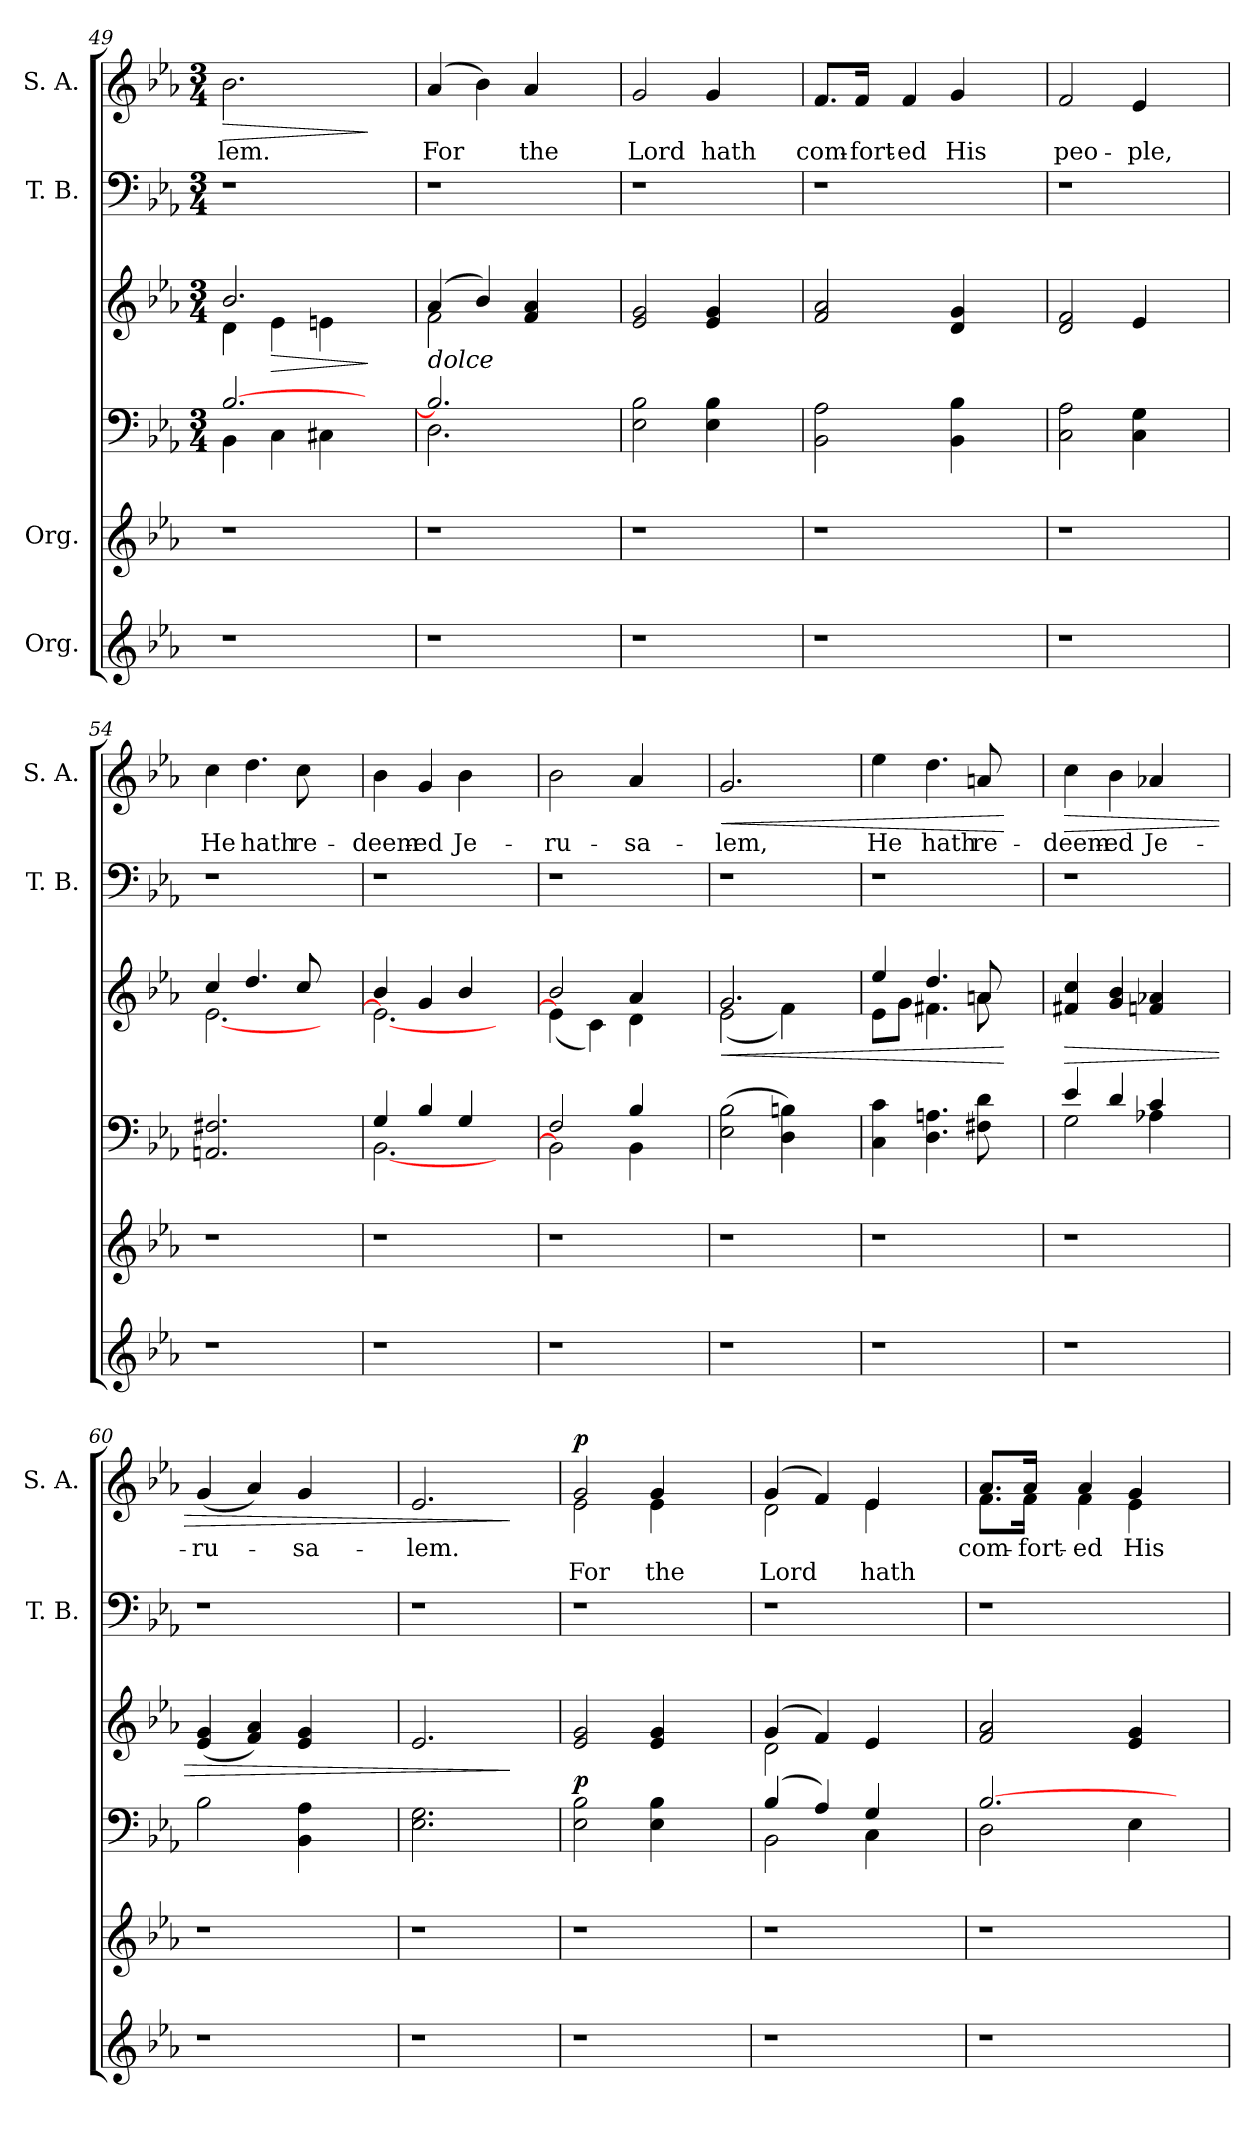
**kern	**kern	**kern	**dynam	**kern	**dynam	**kern	**kern	**text	**text	**dynam
*part6	*part5	*part4	*part4	*part3	*part3	*part2	*part1	*part1	*part1	*part1
*staff6	*staff5	*staff4	*staff4	*staff3	*staff3	*staff2	*staff1	*staff1	*staff1	*staff1
*I"Org.	*I"Org.	*	*	*	*	*I"T. B.	*I"S. A.	*	*	*
*	*	*	*	*	*	*I'T. B.	*I'S. A.	*	*	*
!!LO:PB:g=z
*clefG2	*clefG2	*clefF4	*	*clefG2	*	*clefF4	*clefG2	*	*	*
*k[b-e-a-]	*k[b-e-a-]	*k[b-e-a-]	*	*k[b-e-a-]	*	*k[b-e-a-]	*k[b-e-a-]	*	*	*
*E-:	*E-:	*E-:	*	*E-:	*	*E-:	*E-:	*	*	*
*	*	*M3/4	*	*M3/4	*	*M3/4	*M3/4	*	*	*
=49	=49	=49	=49	=49	=49	=49	=49	=49	=49	=49
*	*	*^	*	*^	*	*	*	*	*	*
!	!	!	!	!	!	!	!	!LO:N:vis=1	!	!LO:LY:b	!	!LO:HP:b
1r	1r	[>2.B-/	4BB-\	.	2.b-/	4d\	.	2.r	2.b-\	-lem.	.	>
!	!	!	!	!	!	!	!LO:HP:b	!	!	!	!	!
.	.	.	4C\	.	.	4e-\	>	.	.	.	.	.
.	.	.	4C#X\	.	.	4en\	.	.	.	.	.	.
.	.	4ryy	4ryy	.	4ryy	4ryy	]	4ryy	4ryy	.	.	]
=50	=50	=50	=50	=50	=50	=50	=50	=50	=50	=50	=50	=50
!	!	!LO:TX:a:i:t=dolce	!	!	!	!	!	!	!	!	!	!
!	!	!	!	!	!	!	!	!LO:N:vis=1	!	!LO:LY:b	!	!
1r	1r	2.B-/]	2.D\	.	(4a-/	2f\	.	2.r	(4a-/	For	.	.
.	.	.	.	.	4b-/)	.	.	.	4b-\)	.	.	.
!	!	!	!	!	!	!	!	!	!	!LO:LY:b	!	!
.	.	.	.	.	4f/ 4a-/	4ryy	.	.	4a-/	the	.	.
.	.	4ryy	4ryy	.	4ryy	4ryy	.	4ryy	4ryy	.	.	.
=51	=51	=51	=51	=51	=51	=51	=51	=51	=51	=51	=51	=51
!	!	!	!	!	!	!	!	!LO:N:vis=1	!	!LO:LY:b	!	!
*	*	*v	*v	*	*	*	*	*	*	*	*	*
*	*	*	*	*v	*v	*	*	*	*	*	*
1r	1r	2E-\ 2B-\	.	2e-/ 2g/	.	2.r	2g/	Lord	.	.
!	!	!	!	!	!	!	!	!LO:LY:b	!	!
.	.	4E-\ 4B-\	.	4e-/ 4g/	.	.	4g/	hath	.	.
.	.	4ryy	.	4ryy	.	4ryy	4ryy	.	.	.
=52	=52	=52	=52	=52	=52	=52	=52	=52	=52	=52
!	!	!	!	!	!	!LO:N:vis=1	!	!LO:LY:b	!	!
1r	1r	2BB-\ 2A-\	.	2f/ 2a-/	.	2.r	8.f/L	com-	.	.
!	!	!	!	!	!	!	!	!LO:LY:b	!	!
.	.	.	.	.	.	.	16f/Jk	-fort-	.	.
!	!	!	!	!	!	!	!	!LO:LY:b:rj	!	!
.	.	.	.	.	.	.	4f/	-ed	.	.
!	!	!	!	!	!	!	!	!LO:LY:b	!	!
.	.	4BB-\ 4B-\	.	4d/ 4g/	.	.	4g/	His	.	.
.	.	4ryy	.	4ryy	.	4ryy	4ryy	.	.	.
=53	=53	=53	=53	=53	=53	=53	=53	=53	=53	=53
!	!	!	!	!	!	!LO:N:vis=1	!	!LO:LY:b	!	!
1r	1r	2C\ 2A-\	.	2d/ 2f/	.	2.r	2f/	peo-	.	.
!	!	!	!	!	!	!	!	!LO:LY:b	!	!
.	.	4C\ 4G\	.	4e-/	.	.	4e-/	-ple,	.	.
.	.	4ryy	.	4ryy	.	4ryy	4ryy	.	.	.
!!LO:LB:g=z
=54	=54	=54	=54	=54	=54	=54	=54	=54	=54	=54
*	*	*	*	*^	*	*	*	*	*	*
!	!	!	!	!	!	!	!LO:N:vis=1	!	!LO:LY:b	!	!
1r	1r	2.AAn/ 2.F#X/	.	4cc/	[<2.e-\	.	2.r	4cc\	He	.	.
!	!	!	!	!	!	!	!	!	!LO:LY:b	!	!
.	.	.	.	4.dd/	.	.	.	4.dd\	hath	.	.
!	!	!	!	!	!	!	!	!	!LO:LY:b	!	!
.	.	.	.	8cc/	.	.	.	8cc\	re-	.	.
.	.	4ryy	.	4ryy	4ryy	.	4ryy	4ryy	.	.	.
=55	=55	=55	=55	=55	=55	=55	=55	=55	=55	=55	=55
*	*	*^	*	*	*	*	*	*	*	*	*
!	!	!	!	!	!	!	!	!LO:N:vis=1	!	!LO:LY:b	!	!
1r	1r	4G/	[<2.BB-\	.	4b-/	2.e-\_	.	2.r	4b-\	-deem-	.	.
!	!	!	!	!	!	!	!	!	!	!LO:LY:b	!	!
.	.	4B-/	.	.	4g/	.	.	.	4g/	-ed	.	.
!	!	!	!	!	!	!	!	!	!	!LO:LY:b	!	!
.	.	4G/	.	.	4b-/	.	.	.	4b-\	Je-	.	.
.	.	4ryy	4ryy	.	4ryy	4ryy	.	4ryy	4ryy	.	.	.
=56	=56	=56	=56	=56	=56	=56	=56	=56	=56	=56	=56	=56
!	!	!	!	!	!	!	!	!LO:N:vis=1	!	!LO:LY:b	!	!
1r	1r	2F/	2BB-\]	.	2b-/	(<4e-\]	.	2.r	2b-\	-ru-	.	.
.	.	.	.	.	.	4c\)	.	.	.	.	.	.
!	!	!	!	!	!	!	!	!	!	!LO:LY:b	!	!
.	.	4B-/	4BB-\	.	4a-/	4d\	.	.	4a-/	-sa-	.	.
.	.	4ryy	4ryy	.	4ryy	4ryy	.	4ryy	4ryy	.	.	.
=57	=57	=57	=57	=57	=57	=57	=57	=57	=57	=57	=57	=57
!	!	!	!	!	!	!	!LO:HP:b	!LO:N:vis=1	!	!LO:LY:b	!	!LO:HP:b
*	*	*v	*v	*	*	*	*	*	*	*	*	*
1r	1r	(2E-\ 2B-\	.	2.g/	(<2e-\	<	2.r	2.g/	-lem,	.	<
.	.	4D\ 4Bn\)	.	.	4f\)	.	.	.	.	.	.
.	.	4ryy	.	4ryy	4ryy	.	4ryy	4ryy	.	.	.
=58	=58	=58	=58	=58	=58	=58	=58	=58	=58	=58	=58
!	!	!	!	!	!	!	!LO:N:vis=1	!	!LO:LY:b	!	!
1r	1r	4C\ 4c\	.	4ee-/	8e-\L	.	2.r	4ee-\	He	.	.
.	.	.	.	.	8g\J	.	.	.	.	.	.
!	!	!	!	!	!	!	!	!	!LO:LY:b	!	!
.	.	4.D\ 4.An\	.	4.dd/	4.f#X\	.	.	4.dd\	hath	.	.
!	!	!	!	!	!	!	!	!	!LO:LY:b	!	!
.	.	8F#X\ 8d\	.	8an/	8a\	.	.	8an/	re-	.	.
.	.	4ryy	.	4ryy	4ryy	[	4ryy	4ryy	.	.	[
!!LO:LB:g=z
=59	=59	=59	=59	=59	=59	=59	=59	=59	=59	=59	=59
*	*	*^	*	*	*	*	*	*	*	*	*
!	!	!	!	!	!	!	!LO:HP:b	!LO:N:vis=1	!	!LO:LY:b	!	!LO:HP:b
*	*	*	*	*	*v	*v	*	*	*	*	*	*
1r	1r	4e-/	2G\	.	4f#X/ 4cc/	>	2.r	4cc\	-deem-	.	>
!	!	!	!	!	!	!	!	!	!LO:LY:b	!	!
.	.	4d/	.	.	4g/ 4b-/	.	.	4b-\	-ed	.	.
!	!	!	!	!	!	!	!	!	!LO:LY:b	!	!
.	.	4c/	4A-X\	.	4fn/ 4a-X/	.	.	4a-X/	Je-	.	.
.	.	4ryy	4ryy	.	4ryy	.	4ryy	4ryy	.	.	.
=60	=60	=60	=60	=60	=60	=60	=60	=60	=60	=60	=60
!	!	!	!	!	!	!	!LO:N:vis=1	!	!LO:LY:b	!	!
*	*	*v	*v	*	*	*	*	*	*	*	*
1r	1r	2B-\	.	(<4e-/ 4g/	.	2.r	(<4g/	-ru-	.	.
.	.	.	.	4f/ 4a-/)	.	.	4a-/)	.	.	.
!	!	!	!	!	!	!	!	!LO:LY:b	!	!
.	.	4BB-\ 4A-\	.	4e-/ 4g/	.	.	4g/	-sa-	.	.
.	.	4ryy	.	4ryy	.	4ryy	4ryy	.	.	.
=61	=61	=61	=61	=61	=61	=61	=61	=61	=61	=61
!	!	!	!	!	!	!LO:N:vis=1	!	!LO:LY:b	!	!
1r	1r	2.E-\ 2.G\	.	2.e-/	.	2.r	2.e-/	-lem.	.	.
.	.	4ryy	.	4ryy	]	4ryy	4ryy	.	.	]
=62	=62	=62	=62	=62	=62	=62	=62	=62	=62	=62
!	!	!	!	!	!	!	!LO:TX:a:t=Chorus	!	!	!
!	!	!	!LO:DY:a	!	!	!LO:N:vis=1	!	!	!LO:LY:b	!LO:DY:a
*	*	*	*	*	*	*	*^	*	*	*
1r	1r	2E-\ 2B-\	p	2e-/ 2g/	.	2.r	2g/	2e-\	.	For	p
!	!	!	!	!	!	!	!	!	!	!LO:LY:b	!
.	.	4E-\ 4B-\	.	4e-/ 4g/	.	.	4g/	4e-\	.	the	.
.	.	4ryy	.	4ryy	.	4ryy	4ryy	4ryy	.	.	.
=63	=63	=63	=63	=63	=63	=63	=63	=63	=63	=63	=63
*	*	*^	*	*^	*	*	*	*	*	*	*
!	!	!	!	!	!	!	!	!LO:N:vis=1	!	!	!	!LO:LY:b	!
1r	1r	(4B-/	2BB-\	.	(4g/	2d\	.	2.r	(4g/	2d\	.	Lord	.
.	.	4A-/)	.	.	4f/)	.	.	.	4f/)	.	.	.	.
!	!	!	!	!	!	!	!	!	!	!	!	!LO:LY:b	!
.	.	4G/	4C\	.	4e-/	4ryy	.	.	4e-/	4e-\	.	hath	.
.	.	4ryy	4ryy	.	4ryy	4ryy	.	4ryy	4ryy	4ryy	.	.	.
!!LO:PB:g=z	!!
=64	=64	=64	=64	=64	=64	=64	=64	=64	=64	=64	=64	=64	=64
!	!	!	!	!	!	!	!	!LO:N:vis=1	!	!	!LO:LY:b	!	!
*	*	*	*	*	*v	*v	*	*	*	*	*	*	*
1r	1r	[>2.B-/	2D\	.	2f/ 2a-/	.	2.r	8.a-/L	8.f\L	com-	.	.
!	!	!	!	!	!	!	!	!	!	!LO:LY:b	!	!
.	.	.	.	.	.	.	.	16a-/Jk	16f\Jk	-fort-	.	.
!	!	!	!	!	!	!	!	!	!	!LO:LY:b:rj	!	!
.	.	.	.	.	.	.	.	4a-/	4f\	-ed	.	.
!	!	!	!	!	!	!	!	!	!	!LO:LY:b	!	!
.	.	.	4E-\	.	4e-/ 4g/	.	.	4g/	4e-\	His	.	.
.	.	4ryy	4ryy	.	4ryy	.	4ryy	4ryy	4ryy	.	.	.
*	*	*v	*v	*	*	*	*	*v	*v	*	*	*
=	=	=	=	=	=	=	=	=	=	=
*-	*-	*-	*-	*-	*-	*-	*-	*-	*-	*-
